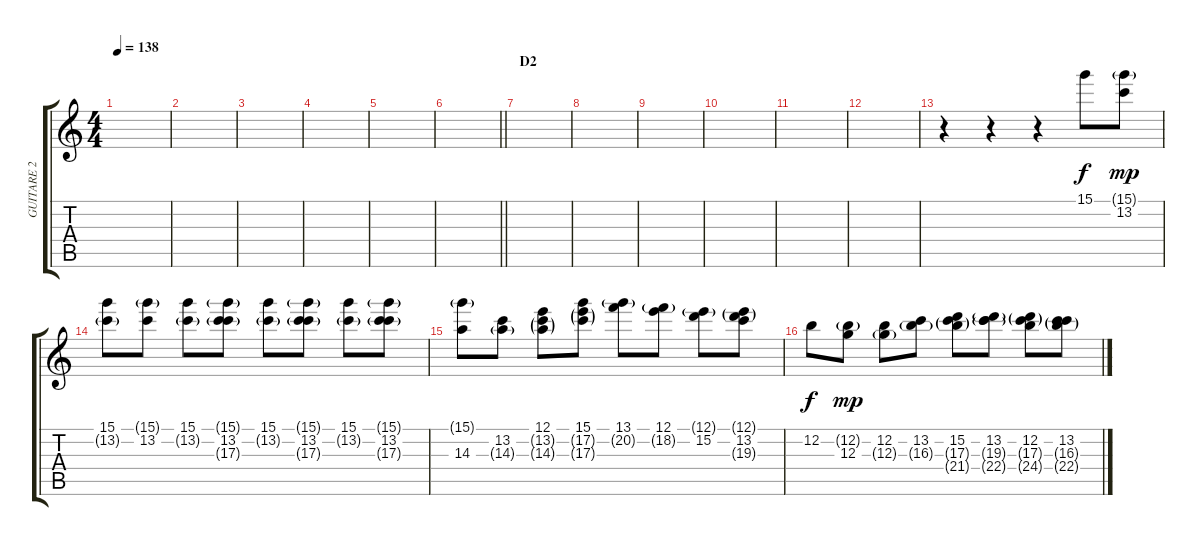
\track ("GUITARE 2" "GUITARE 2") {instrument distortionguitar}
\staff {score tabs}
\tuning (E4 B3 G3 D3 A2 E2) {hide}
\ts (4 4)
\tempo 138
\clef g2
\ks c
|
|
|
|
|
\barLineRight lightlight
|
\section ("" "D2")
|
|
|
|
|
|
r.4 r.4 r.4{volume 10} 15.1.8 (15.1{g} 13.2).8{dy mp} |
(15.1 13.2{g}).8 (15.1{g} 13.2).8 (15.1 13.2{g}).8 (15.1{g} 13.2 17.3{g}).8 (15.1 13.2{g}).8 (15.1{g} 13.2 17.3{g}).8 (15.1 13.2{g}).8 (15.1{g} 13.2 17.3{g}).8 |
(15.1{g} 14.3).8 (13.2 14.3{g}).8 (12.1 13.2{g} 14.3{g}).8 (15.1 17.2{g} 17.3{g}).8 (13.1 20.2{g}).8 (12.1 18.2{g}).8 (12.1{g} 15.2).8 (12.1{g} 13.2 19.3{g}).8 |
12.2.8{dy f} (12.2{g} 12.3).8{dy mp} (12.2 12.3{g}).8 (13.2 16.3{g}).8 (15.2 17.3{g} 21.4{g}).8 (13.2 19.3{g} 22.4{g}).8 (12.2 17.3{g} 24.4{g}).8 (13.2 16.3{g} 22.4{g}).8
